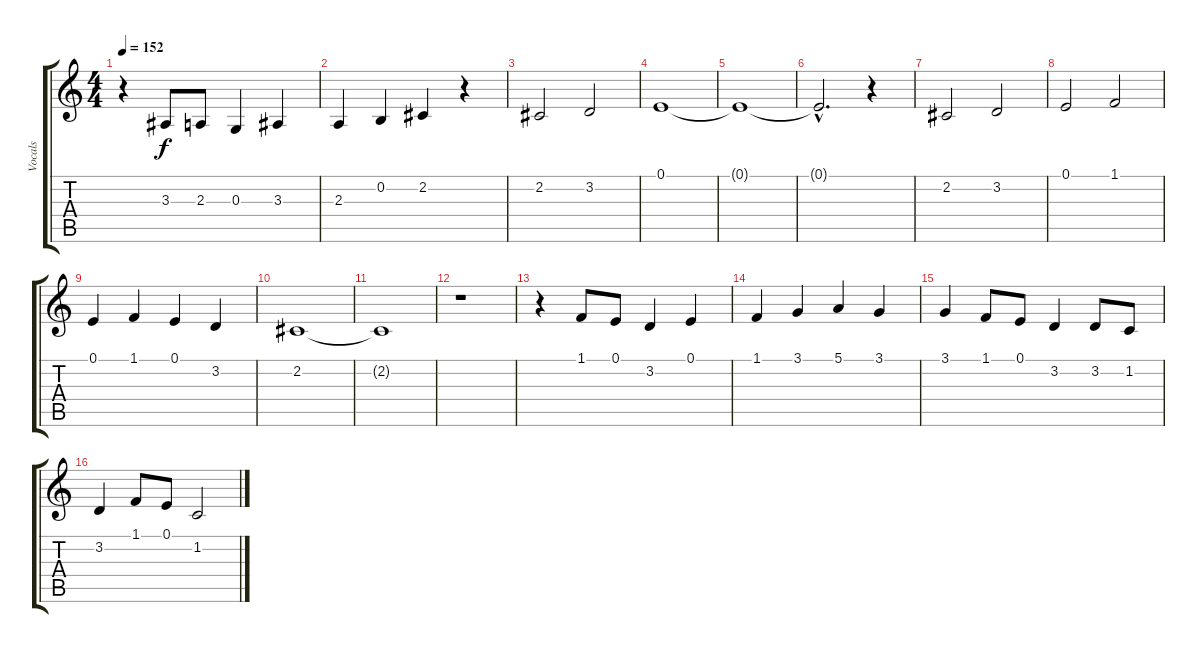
\track ("Vocals" "Vocals") {instrument oboe}
\staff {score tabs}
\tuning (E4 B3 G3 D3 A2 E2) {hide}
\ts (4 4)
\tempo 152
\clef g2
\ks c
r.4{dy f} 3.3.8 2.3.8 0.3.4 3.3.4 |
2.3.4 0.2.4 2.2.4 r.4 |
2.2.2 3.2.2 |
0.1.1 |
0.1{t}.1 |
0.1{hac t}.2{d} r.4 |
2.2.2 3.2.2 |
0.1.2 1.1.2 |
0.1.4 1.1.4 0.1.4 3.2.4 |
2.2.1 |
2.2{t}.1 |
r.1 |
r.4 1.1.8 0.1.8 3.2.4 0.1.4 |
1.1.4 3.1.4 5.1.4 3.1.4 |
3.1.4 1.1.8 0.1.8 3.2.4 3.2.8 1.2.8 |
3.2.4 1.1.8 0.1.8 1.2.2
